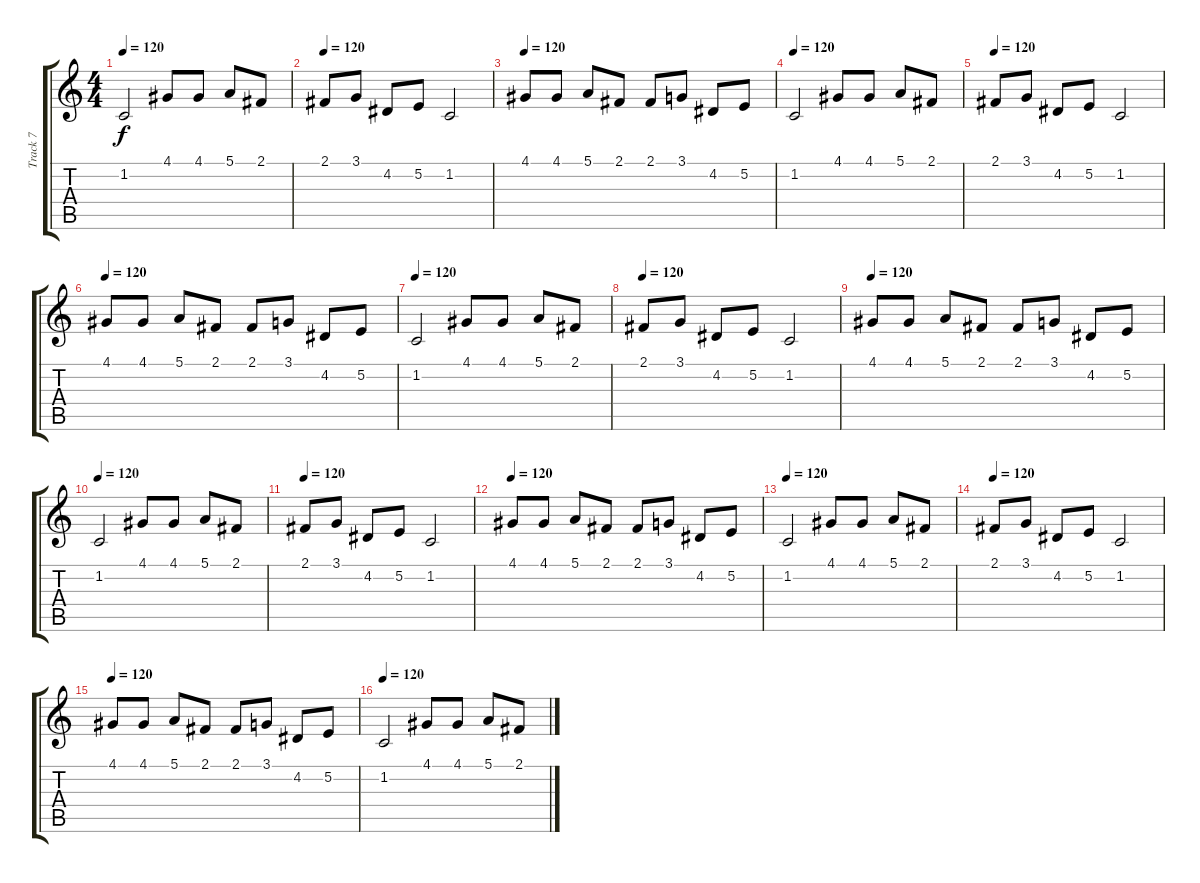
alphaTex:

\track ("Track 7" "Track 7") {instrument drawbarorgan}
\staff {score tabs}
\tuning (E4 B3 G3 D3 A2 E2) {hide}
\ts (4 4)
\tempo 120
\clef g2
\ks c
1.2.2{dy f} 4.1.8{volume 11} 4.1.8 5.1.8 2.1.8 |
\tempo 120
2.1.8 3.1.8 4.2.8 5.2.8 1.2.2 |
\tempo 120
4.1.8{volume 8} 4.1.8 5.1.8 2.1.8 2.1.8 3.1.8 4.2.8 5.2.8 |
\tempo 120
1.2.2 4.1.8 4.1.8 5.1.8 2.1.8 |
\tempo 120
2.1.8 3.1.8 4.2.8 5.2.8 1.2.2 |
\tempo 120
4.1.8{volume 11} 4.1.8 5.1.8 2.1.8 2.1.8 3.1.8 4.2.8 5.2.8 |
\tempo 120
1.2.2 4.1.8 4.1.8 5.1.8 2.1.8 |
\tempo 120
2.1.8 3.1.8 4.2.8 5.2.8 1.2.2 |
\tempo 120
4.1.8{volume 13} 4.1.8 5.1.8 2.1.8 2.1.8 3.1.8 4.2.8 5.2.8 |
\tempo 120
1.2.2 4.1.8 4.1.8 5.1.8 2.1.8 |
\tempo 120
2.1.8 3.1.8 4.2.8 5.2.8 1.2.2 |
\tempo 120
4.1.8{volume 15} 4.1.8 5.1.8 2.1.8 2.1.8 3.1.8 4.2.8 5.2.8 |
\tempo 120
1.2.2 4.1.8 4.1.8 5.1.8 2.1.8 |
\tempo 120
2.1.8 3.1.8 4.2.8 5.2.8 1.2.2 |
\tempo 120
4.1.8{volume 15} 4.1.8 5.1.8 2.1.8 2.1.8 3.1.8 4.2.8 5.2.8 |
\tempo 120
1.2.2 4.1.8 4.1.8 5.1.8 2.1.8
